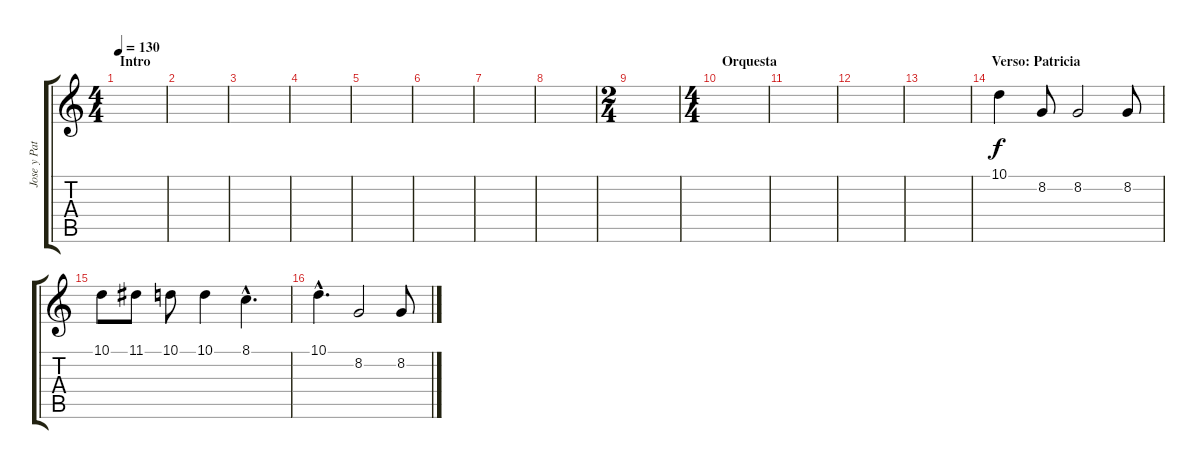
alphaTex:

\track ("Jose y Patricia" "Jose y Pat") {instrument lead1square}
\staff {score tabs}
\tuning (E4 B3 G3 D3 A2 E2) {hide}
\ts (4 4)
\section ("" "Intro")
\tempo 130
\clef g2
\ks c
|
|
|
|
|
|
|
|
\ts (2 4)
|
\ts (4 4)
\section ("" "Orquesta")
|
|
|
|
\section ("" "Verso: Patricia")
10.1.4{volume 14} 8.2.8 8.2.2 8.2.8 |
10.1.8 11.1.8 10.1.8 10.1.4 8.1{hac}.4{d} |
10.1{hac}.4{d} 8.2.2 8.2.8
